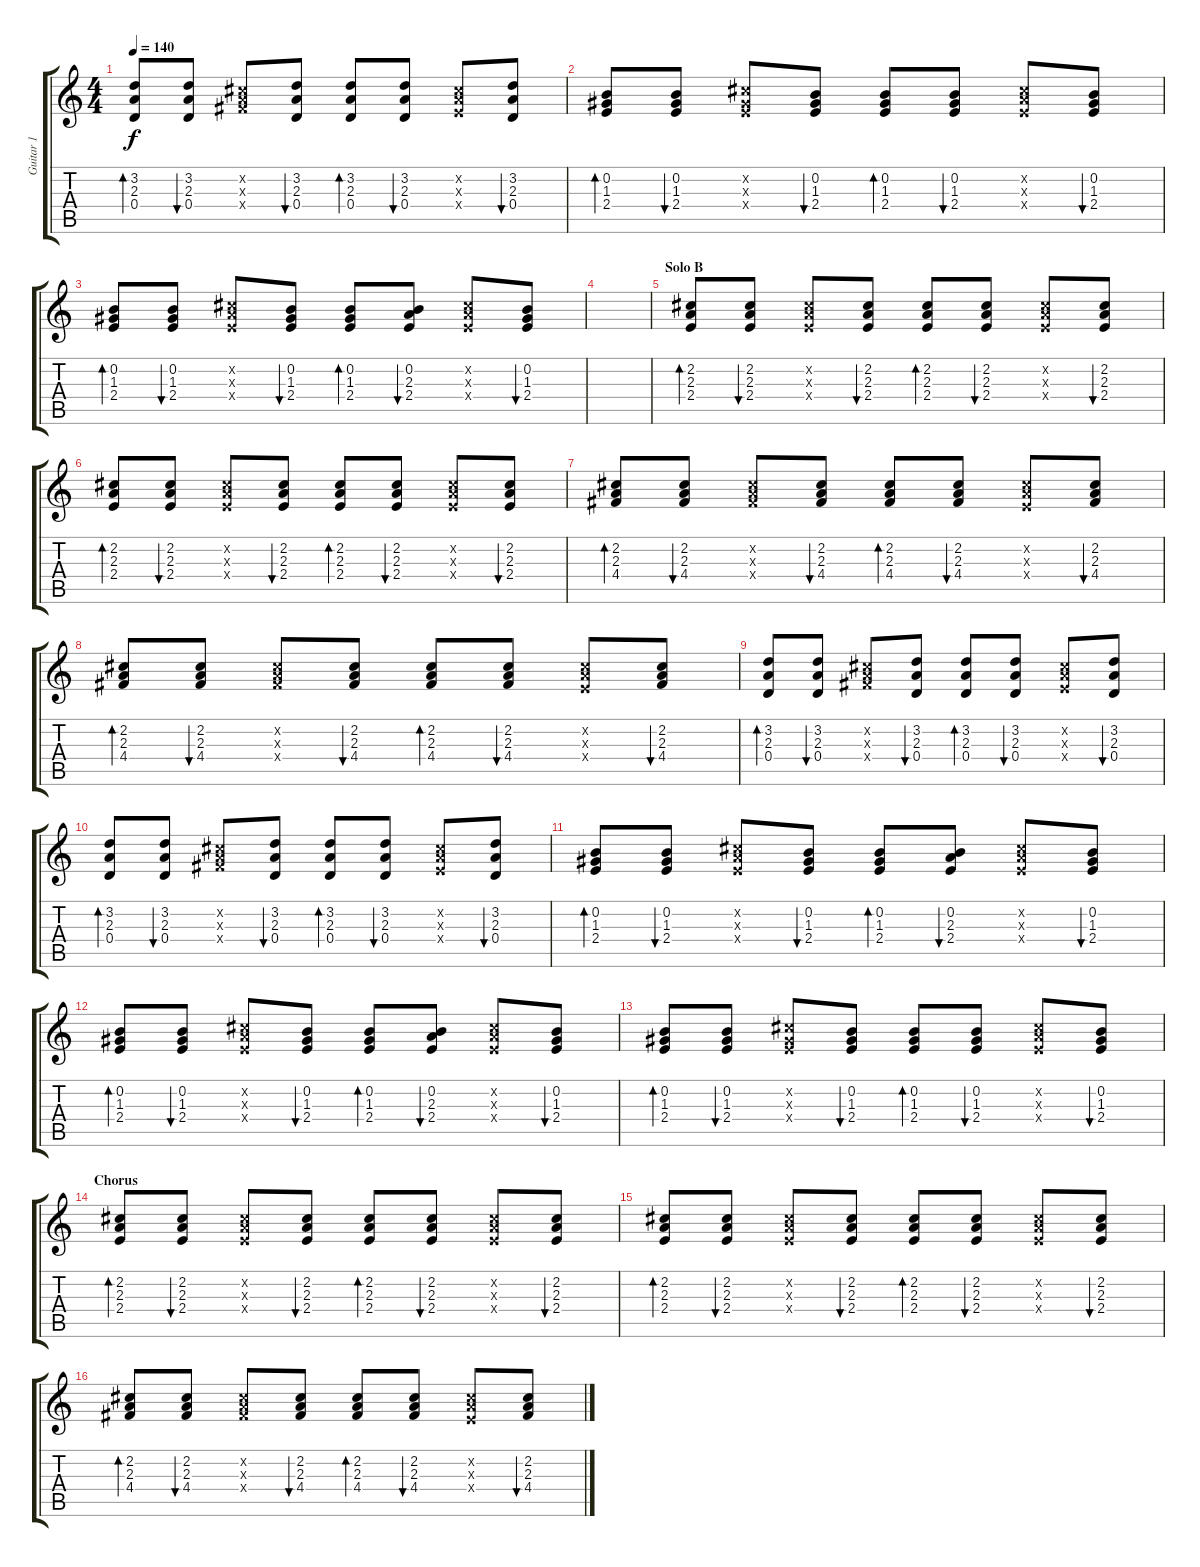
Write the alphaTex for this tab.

\track ("Guitar 1" "Guitar 1") {instrument acousticguitarsteel}
\staff {score tabs}
\tuning (E4 B3 G3 D3 A2 E2) {hide}
\ts (4 4)
\tempo 140
\clef g2
\ks c
(3.2 2.3 0.4).8{bd 60 dy f} (3.2 2.3 0.4).8{bu 60} (2.2{x} 2.3{x} 4.4{x}).8 (3.2 2.3 0.4).8{bu 60} (3.2 2.3 0.4).8{bd 60} (3.2 2.3 0.4).8{bu 60} (2.2{x} 2.3{x} 2.4{x}).8 (3.2 2.3 0.4).8{bu 60} |
(0.2 1.3 2.4).8{bd 60} (0.2 1.3 2.4).8{bu 60} (2.2{x} 1.3{x} 2.4{x}).8 (0.2 1.3 2.4).8{bu 60} (0.2 1.3 2.4).8{bd 60} (0.2 1.3 2.4).8{bu 60} (2.2{x} 2.3{x} 2.4{x}).8 (0.2 1.3 2.4).8{bu 60} |
(0.2 1.3 2.4).8{bd 60} (0.2 1.3 2.4).8{bu 60} (2.2{x} 2.3{x} 2.4{x}).8 (0.2 1.3 2.4).8{bu 60} (0.2 1.3 2.4).8{bd 60} (0.2 2.3 2.4).8{bu 60} (2.2{x} 2.3{x} 2.4{x}).8 (0.2 1.3 2.4).8{bu 60} |
|
\section ("" "Solo B")
(2.2 2.3 2.4).8{bd 60} (2.2 2.3 2.4).8{bu 60} (2.2{x} 2.3{x} 2.4{x}).8 (2.2 2.3 2.4).8{bu 60} (2.2 2.3 2.4).8{bd 60} (2.2 2.3 2.4).8{bu 60} (2.2{x} 2.3{x} 2.4{x}).8 (2.2 2.3 2.4).8{bu 60} |
(2.2 2.3 2.4).8{bd 60} (2.2 2.3 2.4).8{bu 60} (2.2{x} 2.3{x} 2.4{x}).8 (2.2 2.3 2.4).8{bu 60} (2.2 2.3 2.4).8{bd 60} (2.2 2.3 2.4).8{bu 60} (2.2{x} 2.3{x} 2.4{x}).8 (2.2 2.3 2.4).8{bu 60} |
(2.2 2.3 4.4).8{bd 60} (2.2 2.3 4.4).8{bu 60} (2.2{x} 2.3{x} 4.4{x}).8 (2.2 2.3 4.4).8{bu 60} (2.2 2.3 4.4).8{bd 60} (2.2 2.3 4.4).8{bu 60} (2.2{x} 2.3{x} 2.4{x}).8 (2.2 2.3 4.4).8{bu 60} |
(2.2 2.3 4.4).8{bd 60} (2.2 2.3 4.4).8{bu 60} (2.2{x} 2.3{x} 4.4{x}).8 (2.2 2.3 4.4).8{bu 60} (2.2 2.3 4.4).8{bd 60} (2.2 2.3 4.4).8{bu 60} (2.2{x} 2.3{x} 2.4{x}).8 (2.2 2.3 4.4).8{bu 60} |
(3.2 2.3 0.4).8{bd 60} (3.2 2.3 0.4).8{bu 60} (2.2{x} 2.3{x} 4.4{x}).8 (3.2 2.3 0.4).8{bu 60} (3.2 2.3 0.4).8{bd 60} (3.2 2.3 0.4).8{bu 60} (2.2{x} 2.3{x} 2.4{x}).8 (3.2 2.3 0.4).8{bu 60} |
(3.2 2.3 0.4).8{bd 60} (3.2 2.3 0.4).8{bu 60} (2.2{x} 2.3{x} 4.4{x}).8 (3.2 2.3 0.4).8{bu 60} (3.2 2.3 0.4).8{bd 60} (3.2 2.3 0.4).8{bu 60} (2.2{x} 2.3{x} 2.4{x}).8 (3.2 2.3 0.4).8{bu 60} |
(0.2 1.3 2.4).8{bd 60} (0.2 1.3 2.4).8{bu 60} (2.2{x} 2.3{x} 2.4{x}).8 (0.2 1.3 2.4).8{bu 60} (0.2 1.3 2.4).8{bd 60} (0.2 2.3 2.4).8{bu 60} (2.2{x} 2.3{x} 2.4{x}).8 (0.2 1.3 2.4).8{bu 60} |
(0.2 1.3 2.4).8{bd 60} (0.2 1.3 2.4).8{bu 60} (2.2{x} 2.3{x} 2.4{x}).8 (0.2 1.3 2.4).8{bu 60} (0.2 1.3 2.4).8{bd 60} (0.2 2.3 2.4).8{bu 60} (2.2{x} 2.3{x} 2.4{x}).8 (0.2 1.3 2.4).8{bu 60} |
(0.2 1.3 2.4).8{bd 60} (0.2 1.3 2.4).8{bu 60} (2.2{x} 1.3{x} 2.4{x}).8 (0.2 1.3 2.4).8{bu 60} (0.2 1.3 2.4).8{bd 60} (0.2 1.3 2.4).8{bu 60} (2.2{x} 2.3{x} 2.4{x}).8 (0.2 1.3 2.4).8{bu 60} |
\section ("" "Chorus")
(2.2 2.3 2.4).8{bd 60} (2.2 2.3 2.4).8{bu 60} (2.2{x} 2.3{x} 2.4{x}).8 (2.2 2.3 2.4).8{bu 60} (2.2 2.3 2.4).8{bd 60} (2.2 2.3 2.4).8{bu 60} (2.2{x} 2.3{x} 2.4{x}).8 (2.2 2.3 2.4).8{bu 60} |
(2.2 2.3 2.4).8{bd 60} (2.2 2.3 2.4).8{bu 60} (2.2{x} 2.3{x} 2.4{x}).8 (2.2 2.3 2.4).8{bu 60} (2.2 2.3 2.4).8{bd 60} (2.2 2.3 2.4).8{bu 60} (2.2{x} 2.3{x} 2.4{x}).8 (2.2 2.3 2.4).8{bu 60} |
(2.2 2.3 4.4).8{bd 60} (2.2 2.3 4.4).8{bu 60} (2.2{x} 2.3{x} 4.4{x}).8 (2.2 2.3 4.4).8{bu 60} (2.2 2.3 4.4).8{bd 60} (2.2 2.3 4.4).8{bu 60} (2.2{x} 2.3{x} 2.4{x}).8 (2.2 2.3 4.4).8{bu 60}
